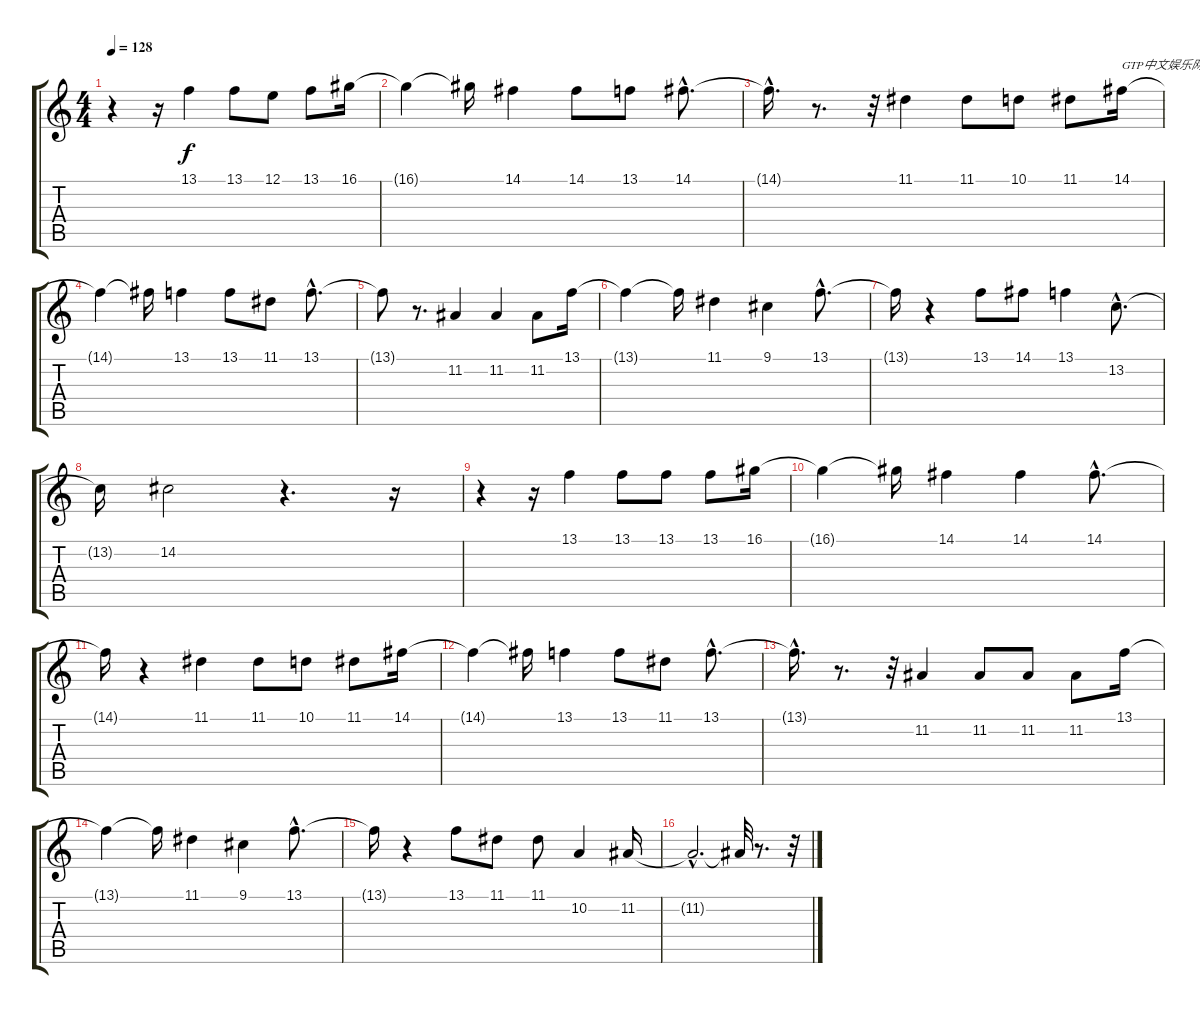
\track "" {instrument lead1square}
\staff {score tabs}
\tuning (E4 B3 G3 D3 A2 E2) {hide}
\ts (4 4)
\tempo 128
\clef g2
\ks c
r.4{dy f instrument lead1square} r.16 13.1.4 13.1.8 12.1.8 13.1.8 16.1.16 |
16.1{t}.4 16.1{t}.16 14.1.4 14.1.8 13.1.8 14.1{hac}.8{d} |
14.1{hac t}.16{d} r.8{d} r.32 11.1.4 11.1.8 10.1.8 11.1.8 14.1.16{txt "GTP中文娱乐网为您提供优秀的谱子"} |
14.1{t}.4 14.1{t}.16 13.1.4 13.1.8 11.1.8 13.1{hac}.8{d} |
13.1{t}.8 r.8{d} 11.2.4 11.2.4 11.2.8 13.1.16 |
13.1{t}.4 13.1{t}.16 11.1.4 9.1.4 13.1{hac}.8{d} |
13.1{t}.16 r.4 13.1.8 14.1.8 13.1.4 13.2{hac}.8{d} |
13.2{t}.16 14.2.2 r.4{d} r.16 |
r.4 r.16 13.1.4 13.1.8 13.1.8 13.1.8 16.1.16 |
16.1{t}.4 16.1{t}.16 14.1.4 14.1.4 14.1{hac}.8{d} |
14.1{t}.16 r.4 11.1.4 11.1.8 10.1.8 11.1.8 14.1.16 |
14.1{t}.4 14.1{t}.16 13.1.4 13.1.8 11.1.8 13.1{hac}.8{d} |
13.1{hac t}.16{d} r.8{d} r.32 11.2.4 11.2.8 11.2.8 11.2.8 13.1.16 |
13.1{t}.4 13.1{t}.16 11.1.4 9.1.4 13.1{hac}.8{d} |
13.1{t}.16 r.4 13.1.8 11.1.8 11.1.8 10.2.4 11.2.16 |
11.2{hac t}.2{d} 11.2{t}.32 r.8{d} r.32
